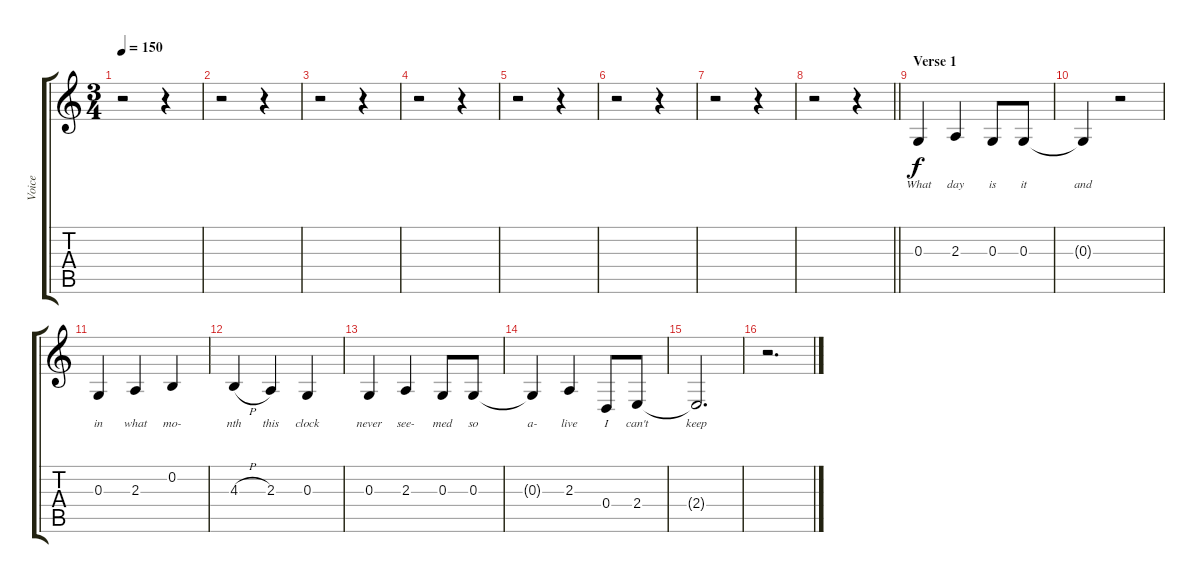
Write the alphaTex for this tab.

\track ("Voice" "Voice") {instrument clarinet}
\staff {score tabs}
\tuning (E4 B3 G3 D3 A2 E2) {hide}
\ts (3 4)
\tempo 150
\clef g2
\ks c
r.2{dy f instrument clarinet} r.4 |
r.2 r.4 |
r.2 r.4 |
r.2 r.4 |
r.2 r.4 |
r.2 r.4 |
r.2 r.4 |
\barLineRight lightlight
r.2 r.4 |
\section ("" "Verse 1")
0.3.4{lyrics (0 "What") lyrics (1 "") lyrics (2 "") lyrics (3 "") lyrics (4 "")} 2.3.4{lyrics (0 "day") lyrics (1 "") lyrics (2 "") lyrics (3 "") lyrics (4 "")} 0.3.8{lyrics (0 "is") lyrics (1 "") lyrics (2 "") lyrics (3 "") lyrics (4 "")} 0.3.8{lyrics (0 "it") lyrics (1 "") lyrics (2 "") lyrics (3 "") lyrics (4 "")} |
0.3{t}.4{lyrics (0 "and") lyrics (1 "") lyrics (2 "") lyrics (3 "") lyrics (4 "")} r.2 |
0.3.4{lyrics (0 "in") lyrics (1 "") lyrics (2 "") lyrics (3 "") lyrics (4 "")} 2.3.4{lyrics (0 "what") lyrics (1 "") lyrics (2 "") lyrics (3 "") lyrics (4 "")} 0.2.4{lyrics (0 "mo-") lyrics (1 "") lyrics (2 "") lyrics (3 "") lyrics (4 "")} |
4.3{h}.4{lyrics (0 "nth") lyrics (1 "") lyrics (2 "") lyrics (3 "") lyrics (4 "")} 2.3.4{lyrics (0 "this") lyrics (1 "") lyrics (2 "") lyrics (3 "") lyrics (4 "")} 0.3.4{lyrics (0 "clock") lyrics (1 "") lyrics (2 "") lyrics (3 "") lyrics (4 "")} |
0.3.4{lyrics (0 "never") lyrics (1 "") lyrics (2 "") lyrics (3 "") lyrics (4 "")} 2.3.4{lyrics (0 "see-") lyrics (1 "") lyrics (2 "") lyrics (3 "") lyrics (4 "")} 0.3.8{lyrics (0 "med") lyrics (1 "") lyrics (2 "") lyrics (3 "") lyrics (4 "")} 0.3.8{lyrics (0 "so") lyrics (1 "") lyrics (2 "") lyrics (3 "") lyrics (4 "")} |
0.3{t}.4{lyrics (0 "a-") lyrics (1 "") lyrics (2 "") lyrics (3 "") lyrics (4 "")} 2.3.4{lyrics (0 "live") lyrics (1 "") lyrics (2 "") lyrics (3 "") lyrics (4 "")} 0.4.8{lyrics (0 "I") lyrics (1 "") lyrics (2 "") lyrics (3 "") lyrics (4 "")} 2.4.8{lyrics (0 "can't") lyrics (1 "") lyrics (2 "") lyrics (3 "") lyrics (4 "")} |
2.4{t}.2{d lyrics (0 "keep") lyrics (1 "") lyrics (2 "") lyrics (3 "") lyrics (4 "")} |
r.2{d}
